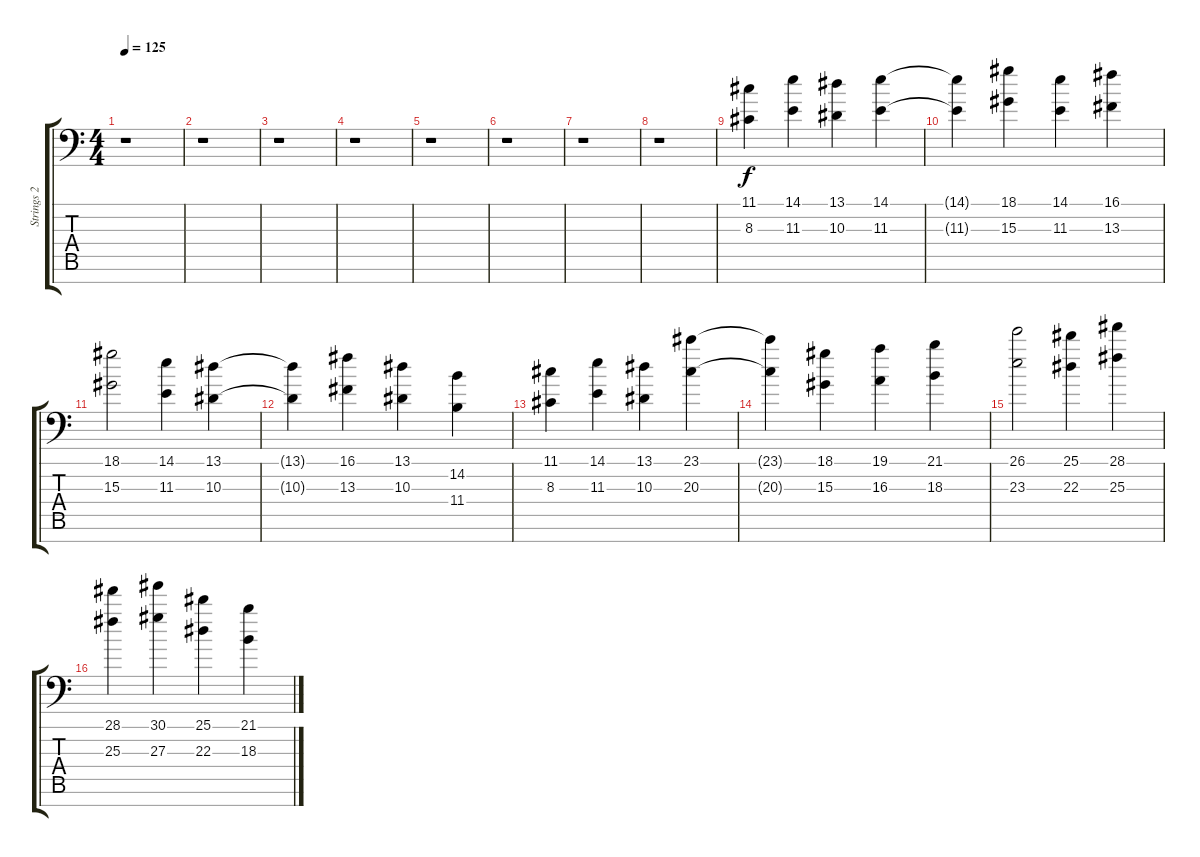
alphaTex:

\track ("Strings 2" "Strings 2") {instrument stringensemble1}
\staff {score tabs}
\tuning (D4 A3 F3 C3 G2 D2 G1) {hide}
\ts (4 4)
\tempo 125
\clef f4
\ks c
r.1{dy f} |
r.1 |
r.1 |
r.1 |
r.1 |
r.1 |
r.1 |
r.1 |
(11.1 8.3).4 (14.1 11.3).4 (13.1 10.3).4 (14.1 11.3).4 |
(14.1{t} 11.3{t}).4 (18.1 15.3).4 (14.1 11.3).4 (16.1 13.3).4 |
(18.1 15.3).2 (14.1 11.3).4 (13.1 10.3).4 |
(13.1{t} 10.3{t}).4 (16.1 13.3).4 (13.1 10.3).4 (14.2 11.4).4 |
(11.1 8.3).4 (14.1 11.3).4 (13.1 10.3).4 (23.1 20.3).4 |
(23.1{t} 20.3{t}).4 (18.1 15.3).4 (19.1 16.3).4 (21.1 18.3).4 |
(26.1 23.3).2 (25.1 22.3).4 (28.1 25.3).4 |
(28.1 25.3).4 (30.1 27.3).4 (25.1 22.3).4 (21.1 18.3).4
